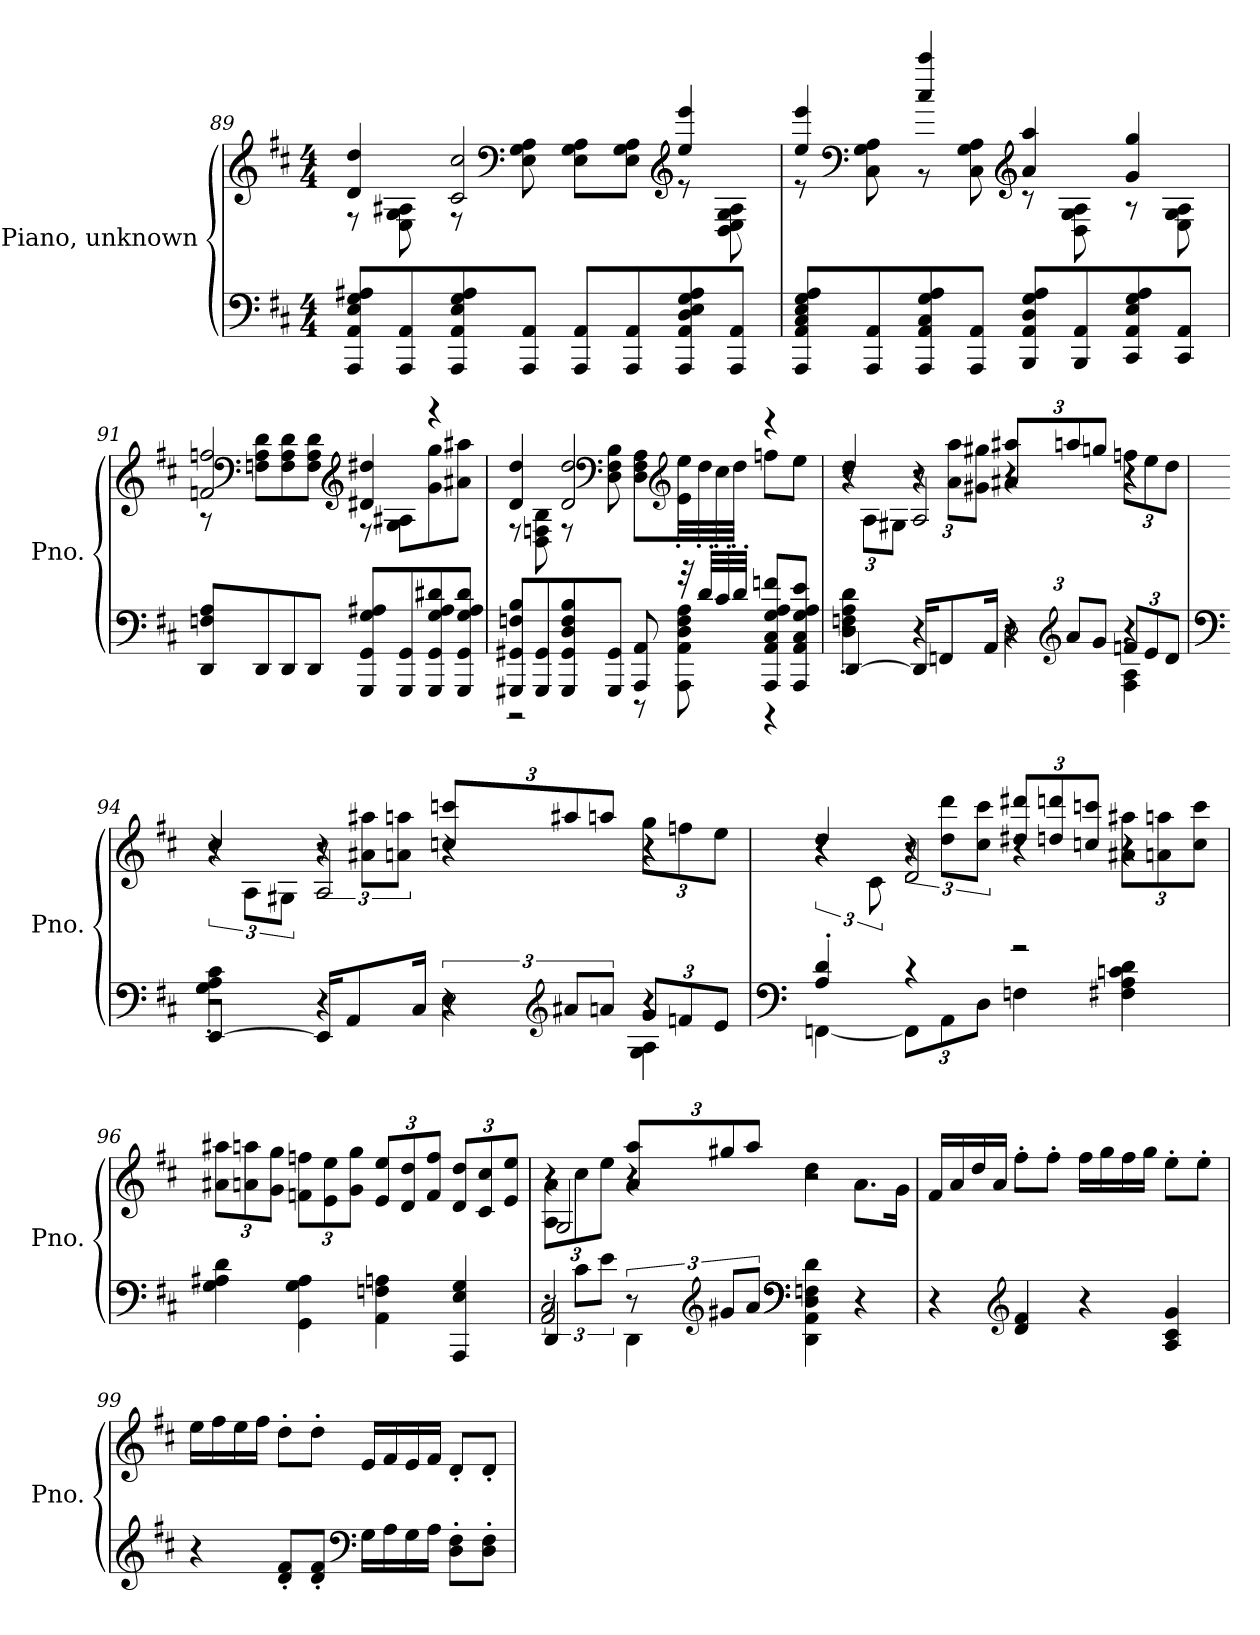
**kern	**kern
*part1	*part1
*staff2	*staff1
*I"Piano, unknown	*
*I'Pno.	*
!!LO:LB:g=z
*clefF4	*clefG2
*k[f#c#]	*k[f#c#]
*M4/4	*M4/4
=89	=89
*	*^
8AAA/ 8AA/ 8E/ 8G/ 8A#X/L	4d/ 4dd/	8r
8AAA/ 8AA/	.	8E\ 8G\ 8A#X\
8AAA/ 8AA/ 8E/ 8G/ 8A#/	2c#/ 2cc#/	8r
*	*clefF4	*
8AAA/ 8AA/J	.	8E\ 8G\ 8A#\
8AAA/ 8AA/L	.	8E\ 8G\ 8A#\L
8AAA/ 8AA/	.	8E\ 8G\ 8A#\J
*	*clefG2	*
8AAA/ 8AA/ 8D/ 8E/ 8G/ 8A#/	4ee/ 4eee/	8r
8AAA/ 8AA/J	.	8D\ 8E\ 8G\ 8A#\
=90	=90	=90
8AAA/ 8AA/ 8C#/ 8E/ 8G/ 8A/L	4ee/ 4eee/	8r
*	*clefF4	*
8AAA/ 8AA/	.	8C#\ 8G\ 8A\
8AAA/ 8AA/ 8C#/ 8G/ 8A/	4cc#/ 4ccc#/	8r
8AAA/ 8AA/J	.	8C#\ 8G\ 8A\
*	*clefG2	*
8BBB/ 8AA/ 8D/ 8G/ 8A/L	4a/ 4aa/	8r
8BBB/ 8AA/	.	8D\ 8G\ 8A\
8CC#/ 8AA/ 8E/ 8G/ 8A/	4g/ 4gg/	8r
8CC#/ 8AA/J	.	8E\ 8G\ 8A\
!!LO:LB:g=z	!!
=91	=91	=91
8DD/ 8Fn/ 8A/L	2fn/ 2ffn/	8r
*	*clefF4	*
8DD/	.	8Fn\ 8A\ 8d\L
8DD/	.	8F\ 8A\ 8d\
8DD/J	.	8F\ 8A\ 8d\J
*	*clefG2	*
8GGG/ 8GG/ 8G/ 8A#X/L	4d#X/ 4dd#X/	8r
8GGG/ 8GG/	.	8G\ 8A#X\L
8GGG/ 8GG/ 8G/ 8A#/ 8d#X/	4r	8g\ 8gg\
8GGG/ 8GG/ 8G/ 8A#/ 8d#/J	.	8a#X\ 8aa#X\J
=92	=92	=92
*^	*	*
8GGG#X/ 8GG#X/ 8Fn/ 8B/L	2r	4d/ 4dd/	8r
8GGG#/ 8GG#/	.	.	8D\ 8Fn\ 8B\
8GGG#/ 8GG#/ 8D/ 8F/ 8B/	.	2d/ 2dd/	8r
*	*	*clefF4	*
8GGG#/ 8GG#/J	.	.	8D\ 8F\ 8B\
8AAA/ 8AA/	8r	.	8D\ 8F\ 8A\L
*	*	*clefG2	*
32r	8AAA\ 8AA\ 8D\ 8F\ 8A\	.	32e\' 32ee\'LL
32d'/LLL	.	.	32dd'\
32c#'/	.	.	32cc#'\
32d'/JJJ	.	.	32dd'\JJJ
8AAA/ 8AA/ 8C#/ 8G/ 8A/ 8fn/L	4r	4r	8ffn\L
8AAA/ 8AA/ 8C#/ 8G/ 8A/ 8e/J	.	.	8ee\J
!!LO:LB:g=z
=93	=93	=93	=93
*^	*^	*	*^
2r	4D\' 4Fn\' 4A\' 4d\'	[4DD/	2r	4dd/	12r	4r
.	.	.	.	.	12A\L	.
.	.	.	.	.	12G#X\J	.
.	4r	16DD/KL]	.	4r	12r	2A/
.	.	8FFn/	.	.	.	.
.	.	.	.	.	12a\ 12aa\L	.
.	.	.	.	.	12g#X\ 12gg#X\J	.
.	.	16AA/Jk	.	.	.	.
*	*	*	*	*Xbrackettup	*	*
4r	4r	12r	2D\	12a#X/ 12aa#X/L	4r	.
*clefG2	*	*	*	*	*	*
.	.	12a/L	.	12aan/	.	.
.	.	12g/J	.	12ggn/J	.	.
*Xbrackettup	*	*	*	*	*	*
12fn/L	4F\ 4A\	4r	.	4r	12ffn\L	4r
12e/	.	.	.	.	12ee\	.
12d/J	.	.	.	.	12dd\J	.
=94	=94	=94	=94	=94	=94	=94
*clefF4	*	*	*	*	*	*
*	*	*	*	*	*brackettup	*
2r	4G\' 4A\' 4c#\'	[4EE/	2r	4cc#/	12r	4r
.	.	.	.	.	12A\L	.
.	.	.	.	.	12G#X\J	.
.	4r	16EE/KL]	.	4r	12r	2A/
.	.	8AA/	.	.	.	.
.	.	.	.	.	12a#X\ 12aa#X\L	.
.	.	.	.	.	12an\ 12aan\J	.
.	.	16C#/Jk	.	.	.	.
*	*	*brackettup	*	*Xbrackettup	*	*
4r	4r	12r	2E\	12ccn/ 12cccn/L	4r	.
*clefG2	*	*	*	*	*	*
.	.	12a#X/L	.	12aa#X/	.	.
.	.	12an/J	.	12aan/J	.	.
*Xbrackettup	*	*	*	*	*	*
12g/L	4G\ 4A\	4r	.	4r	12gg\L	4r
12fn/	.	.	.	.	12ffn\	.
12e/J	.	.	.	.	12ee\J	.
*v	*v	*v	*v	*	*	*
!!LO:LB:g=z	!!	!!
=95	=95	=95	=95
*clefF4	*	*	*
*^	*	*	*
*	*	*	*brackettup	*
4A/' 4d/'	[4FFn\	4dd/	6r	4r
.	.	.	12c#\	.
4r	12FF\L]	4r	12r	2d/
.	12AA\	.	12dd\ 12ddd\L	.
.	12D\J	.	12cc#\ 12ccc#\J	.
*	*	*Xbrackettup	*	*
2r	4Fn\	12dd#X/ 12ddd#X/L	4r	.
.	.	12ddn/ 12dddn/	.	.
.	.	12ccn/ 12cccn/J	.	.
.	4F#X\ 4A\ 4cn\ 4d\	4r	12a#X\ 12aa#X\L	4r
.	.	.	12an\ 12aan\	.
.	.	.	12cc\ 12ccc\J	.
*v	*v	*	*	*
*	*v	*v	*v
=96	=96
4G\ 4A#X\ 4d\	12a#X\ 12aa#X\L
.	12an\ 12aan\
.	12g\ 12gg\J
4GG\ 4G\ 4A#\	12fn\ 12ffn\L
.	12e\ 12ee\
.	12g\ 12gg\J
4AA\ 4Fn\ 4An\	12e/ 12ee/L
.	12d/ 12dd/
.	12f/ 12ff/J
4AAA/ 4E/ 4G/	12d/ 12dd/L
.	12c#/ 12cc#/
.	12e/ 12ee/J
!!LO:PB:g=z
=97	=97
*^	*
*	*brackettup	*
*	*^	*^
*	*	*	*	*^
4DD/	12r	2AA/ 2C#/	4r	12A\ 12a\L	2G/
.	12c#\L	.	.	12cc#\	.
.	12e\J	.	.	12ee\J	.
12r	4DD\	.	12a/ 12aa/L	4r	.
*clefG2	*	*	*	*	*
12g#X/L	.	.	12gg#X/	.	.
12a/J	.	.	12aa/J	.	.
*clefF4	*	*	*	*	*
2r	4DD\ 4AA\ 4D\ 4Fn\ 4d\	2r	2r	4dd\	2r
.	4r	.	.	8.a\L	.
.	.	.	.	16g\Jk	.
*v	*v	*v	*	*	*
*	*v	*v	*v
=98	=98
4r	16f#/LL
.	16a/
.	16dd/
.	16a/JJ
*clefG2	*
4d/ 4f#/	8ff#'\L
.	8ff#'\J
4r	16ff#\LL
.	16gg\
.	16ff#\
.	16gg\JJ
4A/ 4c#/ 4g/	8ee'\L
.	8ee'\J
=99	=99
4r	16ee\LL
.	16ff#\
.	16ee\
.	16ff#\JJ
8d/' 8f#/'L	8dd'\L
8d/' 8f#/'J	8dd'\J
*clefF4	*
16G\LL	16e/LL
16A\	16f#/
16G\	16e/
16A\JJ	16f#/JJ
8D\' 8F#\'L	8d'/L
8D\' 8F#\'J	8d'/J
=	=
*-	*-
